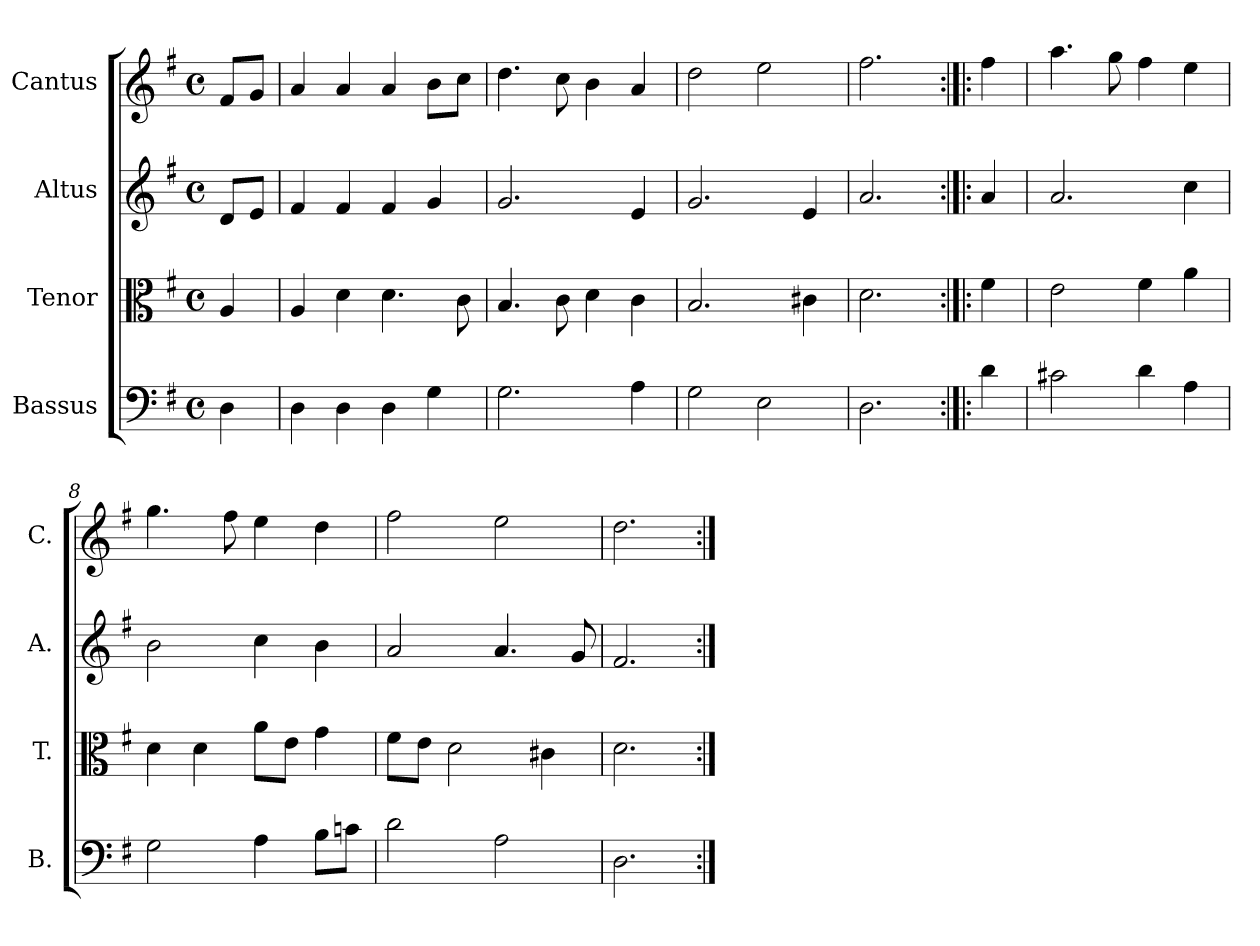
**kern	**kern	**kern	**kern
*part4	*part3	*part2	*part1
*staff4	*staff3	*staff2	*staff1
*I"Bassus	*I"Tenor	*I"Altus	*I"Cantus
*I'B.	*I'T.	*I'A.	*I'C.
*clefF4	*clefC3	*clefG2	*clefG2
*k[f#]	*k[f#]	*k[f#]	*k[f#]
*G:	*G:	*G:	*G:
*M4/4	*M4/4	*M4/4	*M4/4
*met(c)	*met(c)	*met(c)	*met(c)
=1	=1	=1	=1
4D\	4A/	8d/L	8f#/L
.	.	8e/J	8g/J
=2	=2	=2	=2
4D\	4A/	4f#/	4a/
4D\	4d\	4f#/	4a/
4D\	4.d\	4f#/	4a/
4G\	.	4g/	8b\L
.	8c\	.	8cc\J
=3	=3	=3	=3
2.G\	4.B/	2.g/	4.dd\
.	8c\	.	8cc\
.	4d\	.	4b\
4A\	4c\	4e/	4a/
=4	=4	=4	=4
2G\	2.B/	2.g/	2dd\
2E\	.	.	2ee\
.	4c#X\	4e/	.
=5	=5	=5	=5
2.D\	2.d\	2.a/	2.ff#\
=6:|!|:	=6:|!|:	=6:|!|:	=6:|!|:
4d\	4f#\	4a/	4ff#\
=7	=7	=7	=7
2c#X\	2e\	2.a/	4.aa\
.	.	.	8gg\
4d\	4f#\	.	4ff#\
4A\	4a\	4cc\	4ee\
=8	=8	=8	=8
2G\	4d\	2b\	4.gg\
.	4d\	.	.
.	.	.	8ff#\
4A\	8a\L	4cc\	4ee\
.	8e\J	.	.
8B\L	4g\	4b\	4dd\
8cn\J	.	.	.
=9	=9	=9	=9
2d\	8f#\L	2a/	2ff#\
.	8e\J	.	.
.	2d\	.	.
2A\	.	4.a/	2ee\
.	4c#X\	.	.
.	.	8g/	.
=10	=10	=10	=10
2.D\	2.d\	2.f#/	2.dd\
=:|!	=:|!	=:|!	=:|!
*-	*-	*-	*-
